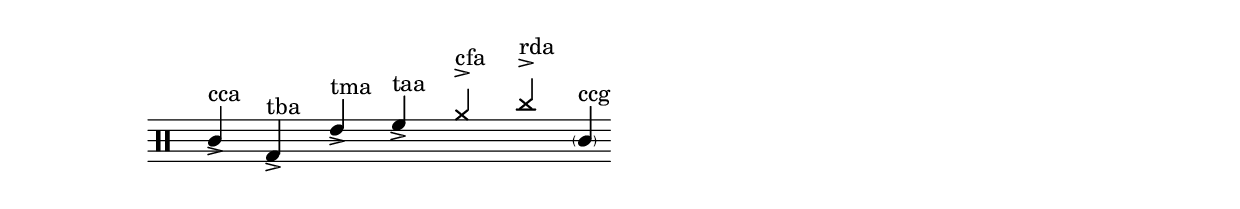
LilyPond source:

\version "2.22.1"
\include "../0_drum_style_perso.ly"

up = \drummode { 

  \omit Score.BarLine
  \override Staff.TimeSignature.stencil = ##f
  \override Script.Y-offset = #'-1.0

  sn->-"cca" s
  \once \override Script.Y-offset = #'-2.5 tomfl->-"tba" s
  \once \override Script.Y-offset = #'0.0 tomml->-"tma" s
  \once \override Script.Y-offset = #'0.5 tomh->-"taa" s
  \once \override Script.Y-offset = #'6.5 hh->-"cfa" s
  \once \override Script.Y-offset = #'7.5 cymr->-"rda" s
  \parenthesize sn-"ccg"
}

down = \drummode {
  \override Staff.TimeSignature.stencil = ##f
}

\score {
  <<
	\new DrumStaff
	<<
	  \set DrumStaff.drumStyleTable = #(alist->hash-table mydrums)
	  \new DrumVoice { \voiceOne \up }
	  \new DrumVoice { \voiceTwo \down }
	>>
  >>
}
